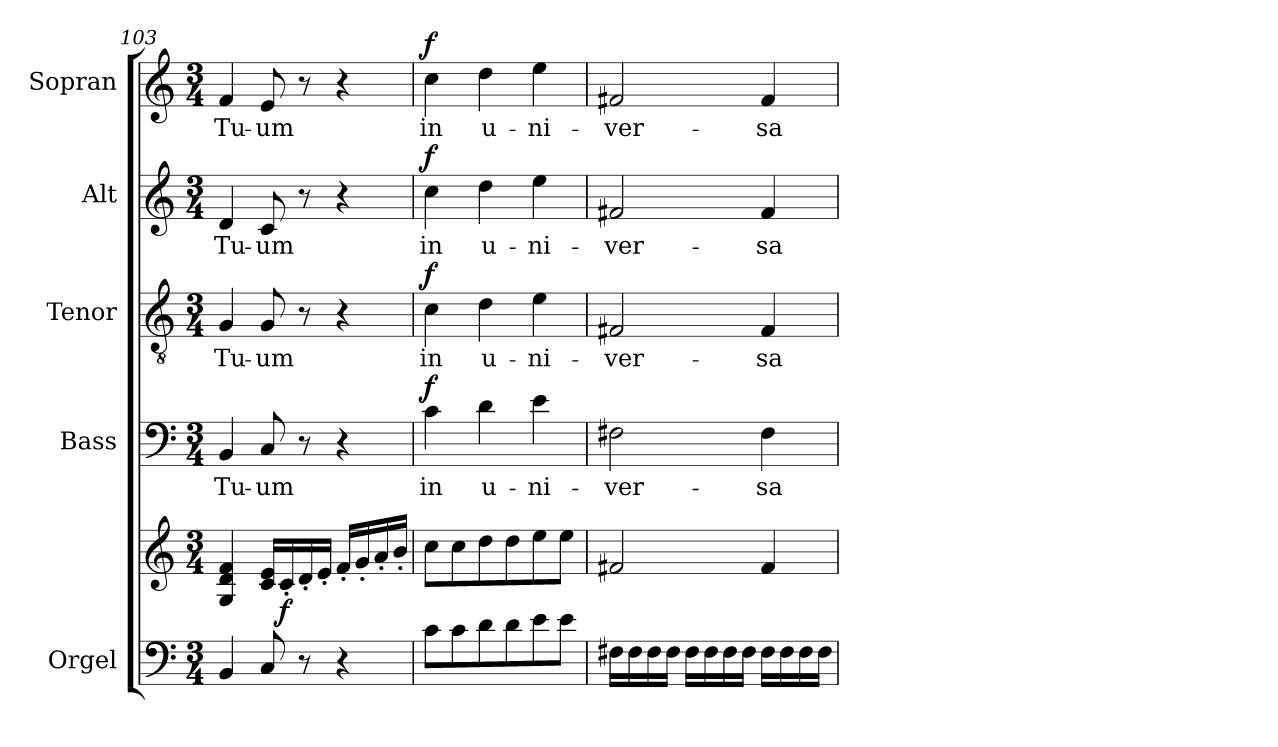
**kern	**kern	**dynam	**kern	**text	**dynam	**kern	**text	**dynam	**kern	**text	**dynam	**kern	**text	**dynam
*part5	*part5	*part5	*part4	*part4	*part4	*part3	*part3	*part3	*part2	*part2	*part2	*part1	*part1	*part1
*staff6	*staff5	*staff5/6	*staff4	*staff4	*staff4	*staff3	*staff3	*staff3	*staff2	*staff2	*staff2	*staff1	*staff1	*staff1
*I"Orgel	*	*	*I"Bass	*	*	*I"Tenor	*	*	*I"Alt	*	*	*I"Sopran	*	*
*I'Org.	*	*	*I'B	*	*	*I'T	*	*	*I'A	*	*	*I'S	*	*
*clefF4	*clefG2	*	*clefF4	*	*	*clefGv2	*	*	*clefG2	*	*	*clefG2	*	*
*k[]	*k[]	*	*k[]	*	*	*k[]	*	*	*k[]	*	*	*k[]	*	*
*C:	*C:	*	*C:	*	*	*C:	*	*	*C:	*	*	*C:	*	*
*M3/4	*M3/4	*	*M3/4	*	*	*M3/4	*	*	*M3/4	*	*	*M3/4	*	*
=103	=103	=103	=103	=103	=103	=103	=103	=103	=103	=103	=103	=103	=103	=103
!	!	!	!	!LO:LY:b	!	!	!LO:LY:b	!	!	!LO:LY:b	!	!	!LO:LY:b	!
4BB/	4G/ 4d/ 4f/	.	4BB/	Tu-	.	4G/	Tu-	.	4d/	Tu-	.	4f/	Tu-	.
!	!	!	!	!LO:LY:b	!	!	!LO:LY:b	!	!	!LO:LY:b	!	!	!LO:LY:b	!
8C/	16c/ 16e/LL	.	8C/	-um	.	8G/	-um	.	8c/	-um	.	8e/	-um	.
!	!	!LO:DY:b	!	!	!	!	!	!	!	!	!	!	!	!
.	16c'</	f	.	.	.	.	.	.	.	.	.	.	.	.
8r	16d'</	.	8r	.	.	8r	.	.	8r	.	.	8r	.	.
.	16e'</JJ	.	.	.	.	.	.	.	.	.	.	.	.	.
4r	16f'</LL	.	4r	.	.	4r	.	.	4r	.	.	4r	.	.
.	16g'</	.	.	.	.	.	.	.	.	.	.	.	.	.
.	16a'</	.	.	.	.	.	.	.	.	.	.	.	.	.
.	16b'</JJ	.	.	.	.	.	.	.	.	.	.	.	.	.
=104	=104	=104	=104	=104	=104	=104	=104	=104	=104	=104	=104	=104	=104	=104
!	!	!	!	!LO:LY:b	!LO:DY:a	!	!LO:LY:b	!LO:DY:a	!	!LO:LY:b	!LO:DY:a	!	!LO:LY:b	!LO:DY:a
8c\L	8cc\L	.	4c\	in	f	4c\	in	f	4cc\	in	f	4cc\	in	f
8c\	8cc\	.	.	.	.	.	.	.	.	.	.	.	.	.
!	!	!	!	!LO:LY:b	!	!	!LO:LY:b	!	!	!LO:LY:b	!	!	!LO:LY:b	!
8d\	8dd\	.	4d\	u-	.	4d\	u-	.	4dd\	u-	.	4dd\	u-	.
8d\	8dd\	.	.	.	.	.	.	.	.	.	.	.	.	.
!	!	!	!	!LO:LY:b	!	!	!LO:LY:b	!	!	!LO:LY:b	!	!	!LO:LY:b	!
8e\	8ee\	.	4e\	-ni-	.	4e\	-ni-	.	4ee\	-ni-	.	4ee\	-ni-	.
8e\J	8ee\J	.	.	.	.	.	.	.	.	.	.	.	.	.
!!LO:LB:g=z
=105	=105	=105	=105	=105	=105	=105	=105	=105	=105	=105	=105	=105	=105	=105
!	!	!	!	!LO:LY:b	!	!	!LO:LY:b	!	!	!LO:LY:b	!	!	!LO:LY:b	!
16F#X\LL	2f#X/	.	2F#X\	-ver-	.	2F#X/	-ver-	.	2f#X/	-ver-	.	2f#X/	-ver-	.
16F#\	.	.	.	.	.	.	.	.	.	.	.	.	.	.
16F#\	.	.	.	.	.	.	.	.	.	.	.	.	.	.
16F#\JJ	.	.	.	.	.	.	.	.	.	.	.	.	.	.
16F#\LL	.	.	.	.	.	.	.	.	.	.	.	.	.	.
16F#\	.	.	.	.	.	.	.	.	.	.	.	.	.	.
16F#\	.	.	.	.	.	.	.	.	.	.	.	.	.	.
16F#\JJ	.	.	.	.	.	.	.	.	.	.	.	.	.	.
!	!	!	!	!LO:LY:b	!	!	!LO:LY:b	!	!	!LO:LY:b	!	!	!LO:LY:b	!
16F#\LL	4f#/	.	4F#\	-sa	.	4F#/	-sa	.	4f#/	-sa	.	4f#/	-sa	.
16F#\	.	.	.	.	.	.	.	.	.	.	.	.	.	.
16F#\	.	.	.	.	.	.	.	.	.	.	.	.	.	.
16F#\JJ	.	.	.	.	.	.	.	.	.	.	.	.	.	.
=	=	=	=	=	=	=	=	=	=	=	=	=	=	=
*-	*-	*-	*-	*-	*-	*-	*-	*-	*-	*-	*-	*-	*-	*-
